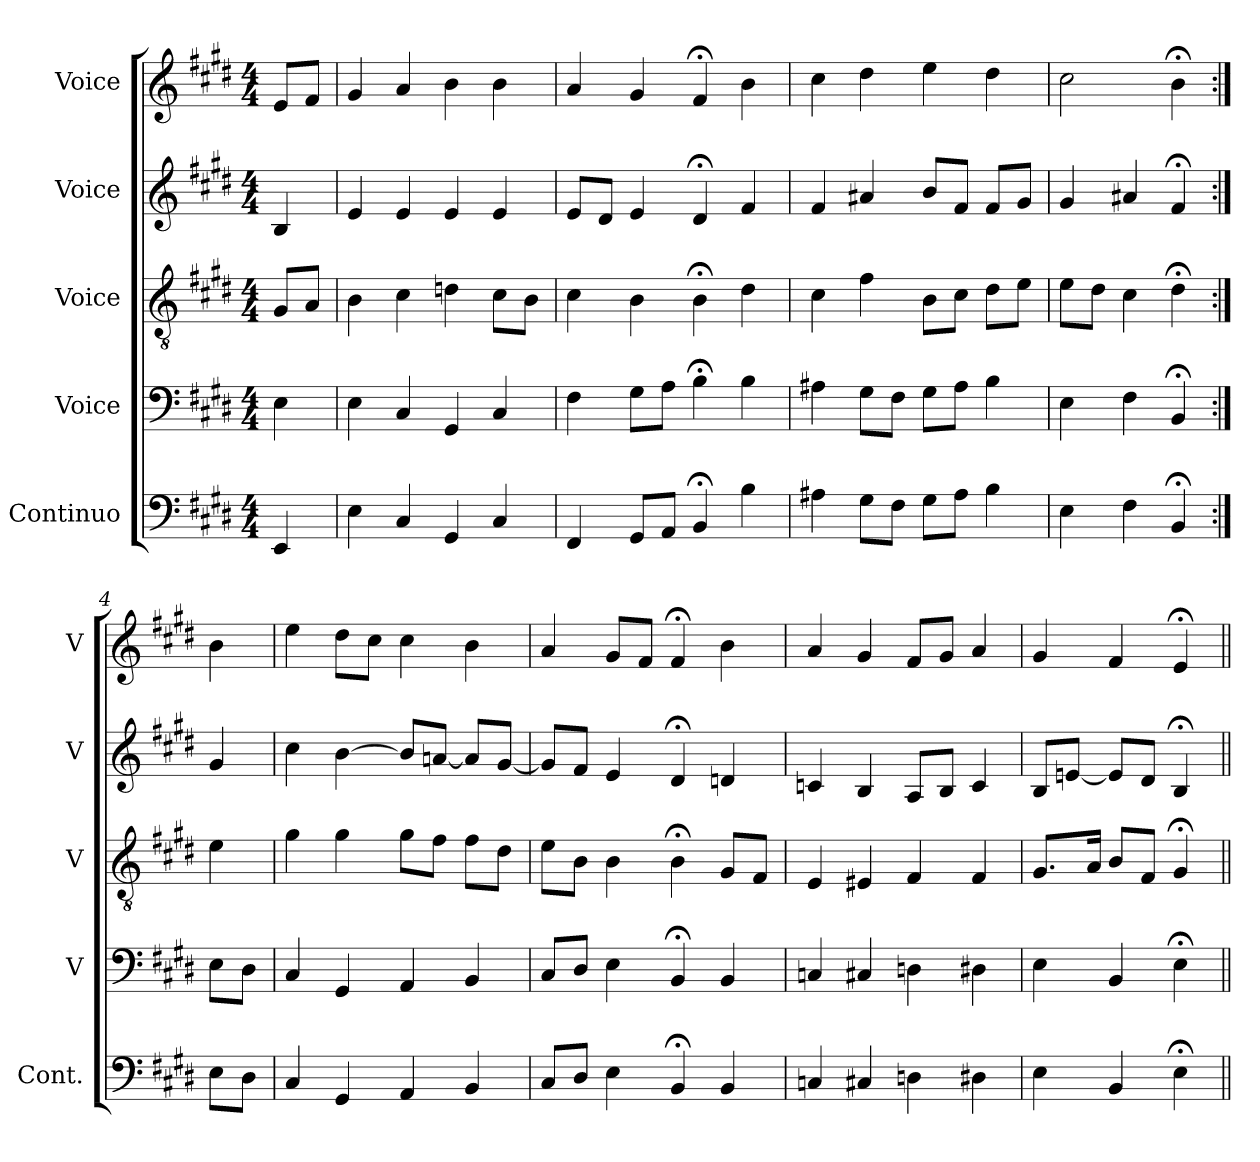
**kern	**kern	**kern	**kern	**kern
*part5	*part4	*part3	*part2	*part1
*staff5	*staff4	*staff3	*staff2	*staff1
*I"Continuo	*I"Voice	*I"Voice	*I"Voice	*I"Voice
*I'Cont.	*I'V	*I'V	*I'V	*I'V
*clefF4	*clefF4	*clefGv2	*clefG2	*clefG2
*ITrd7c12	*	*	*	*
*k[f#c#g#d#]	*k[f#c#g#d#]	*k[f#c#g#d#]	*k[f#c#g#d#]	*k[f#c#g#d#]
*M4/4	*M4/4	*M4/4	*M4/4	*M4/4
=	=	=	=	=
4EEE/	4E\	8G#/L	4B/	8e/L
.	.	8A/J	.	8f#/J
=1	=1	=1	=1	=1
4EE\	4E\	4B\	4e/	4g#/
4CC#/	4C#/	4c#\	4e/	4a/
4GGG#/	4GG#/	4dn\	4e/	4b\
4CC#/	4C#/	8c#\L	4e/	4b\
.	.	8B\J	.	.
=2	=2	=2	=2	=2
4FFF#/	4F#\	4c#\	8e/L	4a/
.	.	.	8d#/J	.
8GGG#/L	8G#\L	4B\	4e/	4g#/
8AAA/J	8A\J	.	.	.
4BBB;</	4B;<\	4B;<\	4d#;</	4f#;</
4BB\	4B\	4d#\	4f#/	4b\
=3	=3	=3	=3	=3
4AA#X\	4A#X\	4c#\	4f#/	4cc#\
8GG#\L	8G#\L	4f#\	4a#X/	4dd#\
8FF#\J	8F#\J	.	.	.
8GG#\L	8G#\L	8B\L	8b/L	4ee\
8AA#\J	8A#\J	8c#\J	8f#/J	.
4BB\	4B\	8d#\L	8f#/L	4dd#\
.	.	8e\J	8g#/J	.
=4	=4	=4	=4	=4
4EE\	4E\	8e\L	4g#/	2cc#\
.	.	8d#\J	.	.
4FF#\	4F#\	4c#\	4a#X/	.
4BBB;</	4BB;</	4d#;<\	4f#;</	4b;<\
=4X1:|!	=4X1:|!	=4X1:|!	=4X1:|!	=4X1:|!
8EE\L	8E\L	4e\	4g#/	4b\
8DD#\J	8D#\J	.	.	.
=5	=5	=5	=5	=5
4CC#/	4C#/	4g#\	4cc#\	4ee\
4GGG#/	4GG#/	4g#\	[4b\	8dd#\L
.	.	.	.	8cc#\J
4AAA/	4AA/	8g#\L	8b/L]	4cc#\
.	.	8f#\J	[8an/J	.
4BBB/	4BB/	8f#\L	8a/L]	4b\
.	.	8d#\J	[8g#/J	.
!!LO:LB:g=z
=6	=6	=6	=6	=6
8CC#/L	8C#/L	8e\L	8g#/L]	4a/
8DD#/J	8D#/J	8B\J	8f#/J	.
4EE\	4E\	4B\	4e/	8g#/L
.	.	.	.	8f#/J
4BBB;</	4BB;</	4B;<\	4d#;</	4f#;</
4BBB/	4BB/	8G#/L	4dn/	4b\
.	.	8F#/J	.	.
=7	=7	=7	=7	=7
4CCn/	4Cn/	4E/	4cn/	4a/
4CC#X/	4C#X/	4E#X/	4B/	4g#/
4DDn\	4Dn\	4F#/	8A/L	8f#/L
.	.	.	8B/J	8g#/J
4DD#X\	4D#X\	4F#/	4c/	4a/
=8	=8	=8	=8	=8
4EE\	4E\	8.G#/L	8B/L	4g#/
.	.	.	[8en/J	.
.	.	16A/Jk	.	.
4BBB/	4BB/	8B/L	8e/L]	4f#/
.	.	8F#/J	8d#/J	.
4EE;<\	4E;<\	4G#;</	4B;</	4e;</
=||	=||	=||	=||	=||
*-	*-	*-	*-	*-
